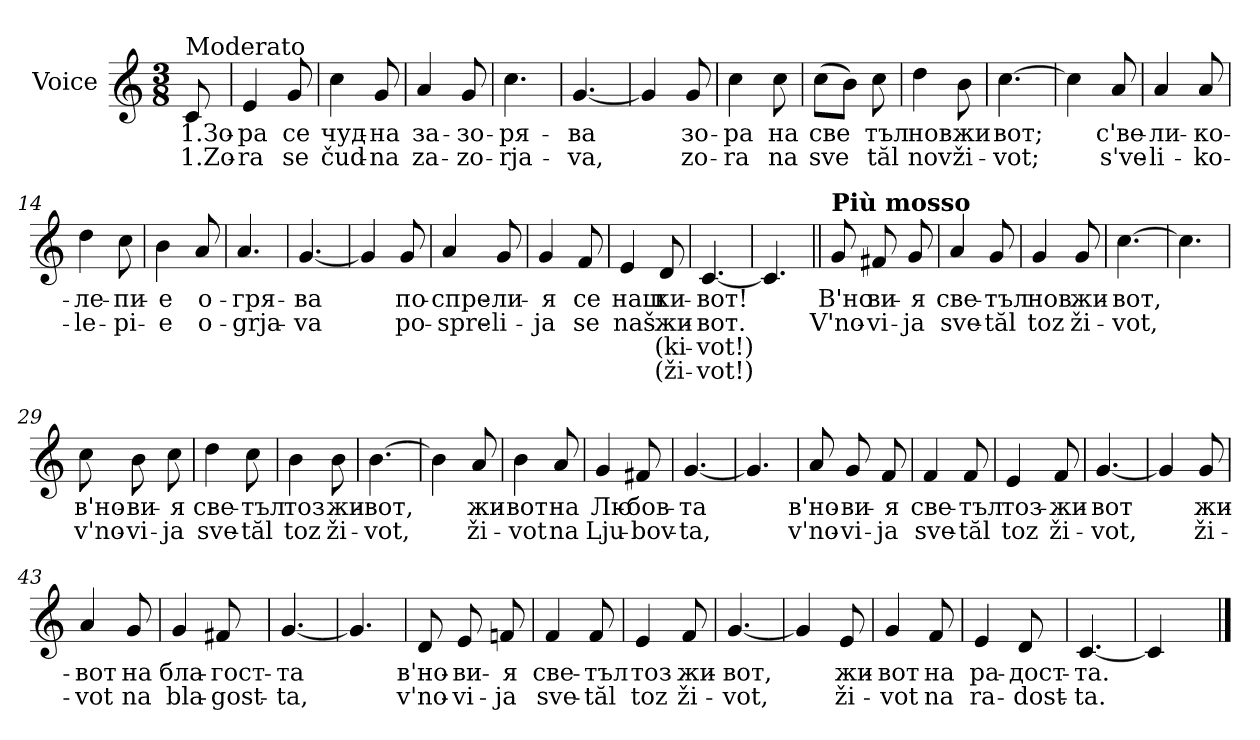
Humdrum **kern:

**kern	**text	**text	**text	**text
*part1	*part1	*part1	*part1	*part1
*staff1	*staff1	*staff1	*staff1	*staff1
*I"Voice	*	*	*	*
*I'Vo.	*	*	*	*
*clefG2	*	*	*	*
*k[]	*	*	*	*
*M3/8	*	*	*	*
*MM80	*	*	*	*
=1	=1	=1	=1	=1
!LO:TX:a:t=Moderato	!	!	!	!
!	!LO:LY:b	!LO:LY:b	!	!
8c/	1.Зо-	1.Zo-	.	.
=2	=2	=2	=2	=2
!	!LO:LY:b	!LO:LY:b	!	!
4e/	ра	-ra	.	.
!	!LO:LY:b	!LO:LY:b	!	!
8g/	се	se	.	.
=3	=3	=3	=3	=3
!	!LO:LY:b	!LO:LY:b	!	!
4cc\	чуд-	čud-	.	.
!	!LO:LY:b	!LO:LY:b	!	!
8g/	-на	-na	.	.
=4	=4	=4	=4	=4
!	!LO:LY:b	!LO:LY:b	!	!
4a/	за-	za-	.	.
!	!LO:LY:b	!LO:LY:b	!	!
8g/	-зо-	-zo-	.	.
=5	=5	=5	=5	=5
!	!LO:LY:b	!LO:LY:b	!	!
4.cc\	-ря-	-rja-	.	.
=6	=6	=6	=6	=6
!	!LO:LY:b	!LO:LY:b	!	!
[4.g/	-ва	-va,	.	.
=7	=7	=7	=7	=7
4g/]	.	.	.	.
!	!LO:LY:b	!LO:LY:b	!	!
8g/	зо-	zo-	.	.
!!LO:LB:g=z
=8	=8	=8	=8	=8
!	!LO:LY:b	!LO:LY:b	!	!
4cc\	-ра	-ra	.	.
!	!LO:LY:b	!LO:LY:b	!	!
8cc\	на	na	.	.
=9	=9	=9	=9	=9
!	!LO:LY:b	!LO:LY:b	!	!
(8cc\L	све	sve	.	.
8b\J)	.	.	.	.
!	!LO:LY:b	!LO:LY:b	!	!
8cc\	тъл	tăl	.	.
=10	=10	=10	=10	=10
!	!LO:LY:b	!LO:LY:b	!	!
4dd\	нов	nov	.	.
!	!LO:LY:b	!LO:LY:b	!	!
8b\	жи	ži-	.	.
=11	=11	=11	=11	=11
!	!LO:LY:b	!LO:LY:b	!	!
[4.cc\	вот;	-vot;	.	.
=12	=12	=12	=12	=12
4cc\]	.	.	.	.
!	!LO:LY:b	!LO:LY:b	!	!
8a/	с'ве-	s've-	.	.
=13	=13	=13	=13	=13
!	!LO:LY:b	!LO:LY:b	!	!
4a/	-ли-	-li-	.	.
!	!LO:LY:b	!LO:LY:b	!	!
8a/	-ко-	-ko-	.	.
!!LO:LB:g=z
=14	=14	=14	=14	=14
!	!LO:LY:b	!LO:LY:b	!	!
4dd\	-ле-	-le-	.	.
!	!LO:LY:b	!LO:LY:b	!	!
8cc\	-пи-	-pi-	.	.
=15	=15	=15	=15	=15
!	!LO:LY:b	!LO:LY:b	!	!
4b\	-e	-e	.	.
!	!LO:LY:b	!LO:LY:b	!	!
8a/	о-	o-	.	.
=16	=16	=16	=16	=16
!	!LO:LY:b	!LO:LY:b	!	!
4.a/	-гря-	-grja-	.	.
=17	=17	=17	=17	=17
!	!LO:LY:b	!LO:LY:b	!	!
[4.g/	-ва	-va	.	.
=18	=18	=18	=18	=18
4g/]	.	.	.	.
!	!LO:LY:b	!LO:LY:b	!	!
8g/	по-	po-	.	.
=19	=19	=19	=19	=19
!	!LO:LY:b	!LO:LY:b	!	!
4a/	-спре-	-spre-	.	.
!	!LO:LY:b	!LO:LY:b	!	!
8g/	-ли-	-li-	.	.
=20	=20	=20	=20	=20
!	!LO:LY:b	!LO:LY:b	!	!
4g/	-я	-ja	.	.
!	!LO:LY:b	!LO:LY:b	!	!
8f/	се	se	.	.
!!LO:LB:g=z
=21	=21	=21	=21	=21
!	!LO:LY:b	!LO:LY:b	!	!
4e/	наш	naš	.	.
!	!LO:LY:b	!LO:LY:b	!LO:LY:b	!LO:LY:b
8d/	ки-	жи-	(ki-	(ži-
=22	=22	=22	=22	=22
!	!LO:LY:b	!LO:LY:b	!LO:LY:b	!LO:LY:b
[4.c/	-вот!	-вот.	-vot!)	-vot!)
=23	=23	=23	=23	=23
4.c/]	.	.	.	.
=24||	=24||	=24||	=24||	=24||
!LO:TX:a:B:t=Più mosso	!	!	!	!
!	!LO:LY:b	!LO:LY:b	!	!
8g/	В'но	V'no-	.	.
!	!LO:LY:b	!LO:LY:b	!	!
8f#X/	ви-	-vi-	.	.
!	!LO:LY:b	!LO:LY:b	!	!
8g/	-я	-ja	.	.
=25	=25	=25	=25	=25
*MM88	*	*	*	*
!	!LO:LY:b	!LO:LY:b	!	!
4a/	све-	sve-	.	.
!	!LO:LY:b	!LO:LY:b	!	!
8g/	-тъл	-tăl	.	.
=26	=26	=26	=26	=26
!	!LO:LY:b	!LO:LY:b	!	!
4g/	нов	toz	.	.
!	!LO:LY:b	!LO:LY:b	!	!
8g/	жи-	ži-	.	.
=27	=27	=27	=27	=27
!	!LO:LY:b	!LO:LY:b	!	!
[4.cc\	-вот,	-vot,	.	.
!!LO:LB:g=z
=28	=28	=28	=28	=28
4.cc\]	.	.	.	.
=29	=29	=29	=29	=29
!	!LO:LY:b	!LO:LY:b	!	!
8cc\	в'но-	v'no-	.	.
!	!LO:LY:b	!LO:LY:b	!	!
8b\	-ви-	-vi-	.	.
!	!LO:LY:b	!LO:LY:b	!	!
8cc\	-я	-ja	.	.
=30	=30	=30	=30	=30
!	!LO:LY:b	!LO:LY:b	!	!
4dd\	све-	sve-	.	.
!	!LO:LY:b	!LO:LY:b	!	!
8cc\	-тъл	-tăl	.	.
=31	=31	=31	=31	=31
!	!LO:LY:b	!LO:LY:b	!	!
4b\	тоз	toz	.	.
!	!LO:LY:b	!LO:LY:b	!	!
8b\	жи-	ži-	.	.
=32	=32	=32	=32	=32
!	!LO:LY:b	!LO:LY:b	!	!
[4.b\	-вот,	-vot,	.	.
=33	=33	=33	=33	=33
4b\]	.	.	.	.
!	!LO:LY:b	!LO:LY:b	!	!
8a/	жи-	ži-	.	.
=34	=34	=34	=34	=34
!	!LO:LY:b	!LO:LY:b	!	!
4b\	-вот	-vot	.	.
!	!LO:LY:b	!LO:LY:b	!	!
8a/	на	na	.	.
!!LO:LB:g=z
=35	=35	=35	=35	=35
!	!LO:LY:b	!LO:LY:b	!	!
4g/	Лю-	Lju-	.	.
!	!LO:LY:b	!LO:LY:b	!	!
8f#X/	-бов-	-bov-	.	.
=36	=36	=36	=36	=36
!	!LO:LY:b	!LO:LY:b	!	!
[4.g/	-та	-ta,	.	.
=37	=37	=37	=37	=37
4.g/]	.	.	.	.
=38	=38	=38	=38	=38
!	!LO:LY:b	!LO:LY:b	!	!
8a/	в'но-	v'no-	.	.
!	!LO:LY:b	!LO:LY:b	!	!
8g/	-ви-	-vi-	.	.
!	!LO:LY:b	!LO:LY:b	!	!
8f/	-я	-ja	.	.
=39	=39	=39	=39	=39
!	!LO:LY:b	!LO:LY:b	!	!
4f/	све-	sve-	.	.
!	!LO:LY:b	!LO:LY:b	!	!
8f/	-тъл	-tăl	.	.
=40	=40	=40	=40	=40
!	!LO:LY:b	!LO:LY:b	!	!
4e/	тоз-	toz	.	.
!	!LO:LY:b	!LO:LY:b	!	!
8f/	-жи-	ži-	.	.
=41	=41	=41	=41	=41
!	!LO:LY:b	!LO:LY:b	!	!
[4.g/	-вот	-vot,	.	.
!!LO:LB:g=z
=42	=42	=42	=42	=42
4g/]	.	.	.	.
!	!LO:LY:b	!LO:LY:b	!	!
8g/	жи-	ži-	.	.
=43	=43	=43	=43	=43
!	!LO:LY:b	!LO:LY:b	!	!
4a/	-вот	-vot	.	.
!	!LO:LY:b	!LO:LY:b	!	!
8g/	на	na	.	.
=44	=44	=44	=44	=44
!	!LO:LY:b	!LO:LY:b	!	!
4g/	бла-	bla-	.	.
!	!LO:LY:b	!LO:LY:b	!	!
8f#X/	-гост-	-gost-	.	.
=45	=45	=45	=45	=45
!	!LO:LY:b	!LO:LY:b	!	!
[4.g/	-та	-ta,	.	.
=46	=46	=46	=46	=46
4.g/]	.	.	.	.
=47	=47	=47	=47	=47
!	!LO:LY:b	!LO:LY:b	!	!
8d/	в'но-	v'no-	.	.
!	!LO:LY:b	!LO:LY:b	!	!
8e/	-ви-	-vi-	.	.
!	!LO:LY:b	!LO:LY:b	!	!
8fni/	-я	-ja	.	.
=48	=48	=48	=48	=48
!	!LO:LY:b	!LO:LY:b	!	!
4f/	све-	sve-	.	.
!	!LO:LY:b	!LO:LY:b	!	!
8f/	-тъл	-tăl	.	.
!!LO:LB:g=z
=49	=49	=49	=49	=49
!	!LO:LY:b	!LO:LY:b	!	!
4e/	тоз	toz	.	.
!	!LO:LY:b	!LO:LY:b	!	!
8f/	жи-	ži-	.	.
=50	=50	=50	=50	=50
!	!LO:LY:b	!LO:LY:b	!	!
[4.g/	-вот,	-vot,	.	.
=51	=51	=51	=51	=51
4g/]	.	.	.	.
!	!LO:LY:b	!LO:LY:b	!	!
8e/	жи-	ži-	.	.
=52	=52	=52	=52	=52
!	!LO:LY:b	!LO:LY:b	!	!
4g/	-вот	-vot	.	.
!	!LO:LY:b	!LO:LY:b	!	!
8f/	на	na	.	.
=53	=53	=53	=53	=53
!	!LO:LY:b	!LO:LY:b	!	!
4e/	ра-	ra-	.	.
!	!LO:LY:b	!LO:LY:b	!	!
8d/	-дост-	-dost-	.	.
=54	=54	=54	=54	=54
!	!LO:LY:b	!LO:LY:b	!	!
[4.c/	-та.	-ta.	.	.
=55	=55	=55	=55	=55
4c/]	.	.	.	.
8ryy	.	.	.	.
==	==	==	==	==
*-	*-	*-	*-	*-
